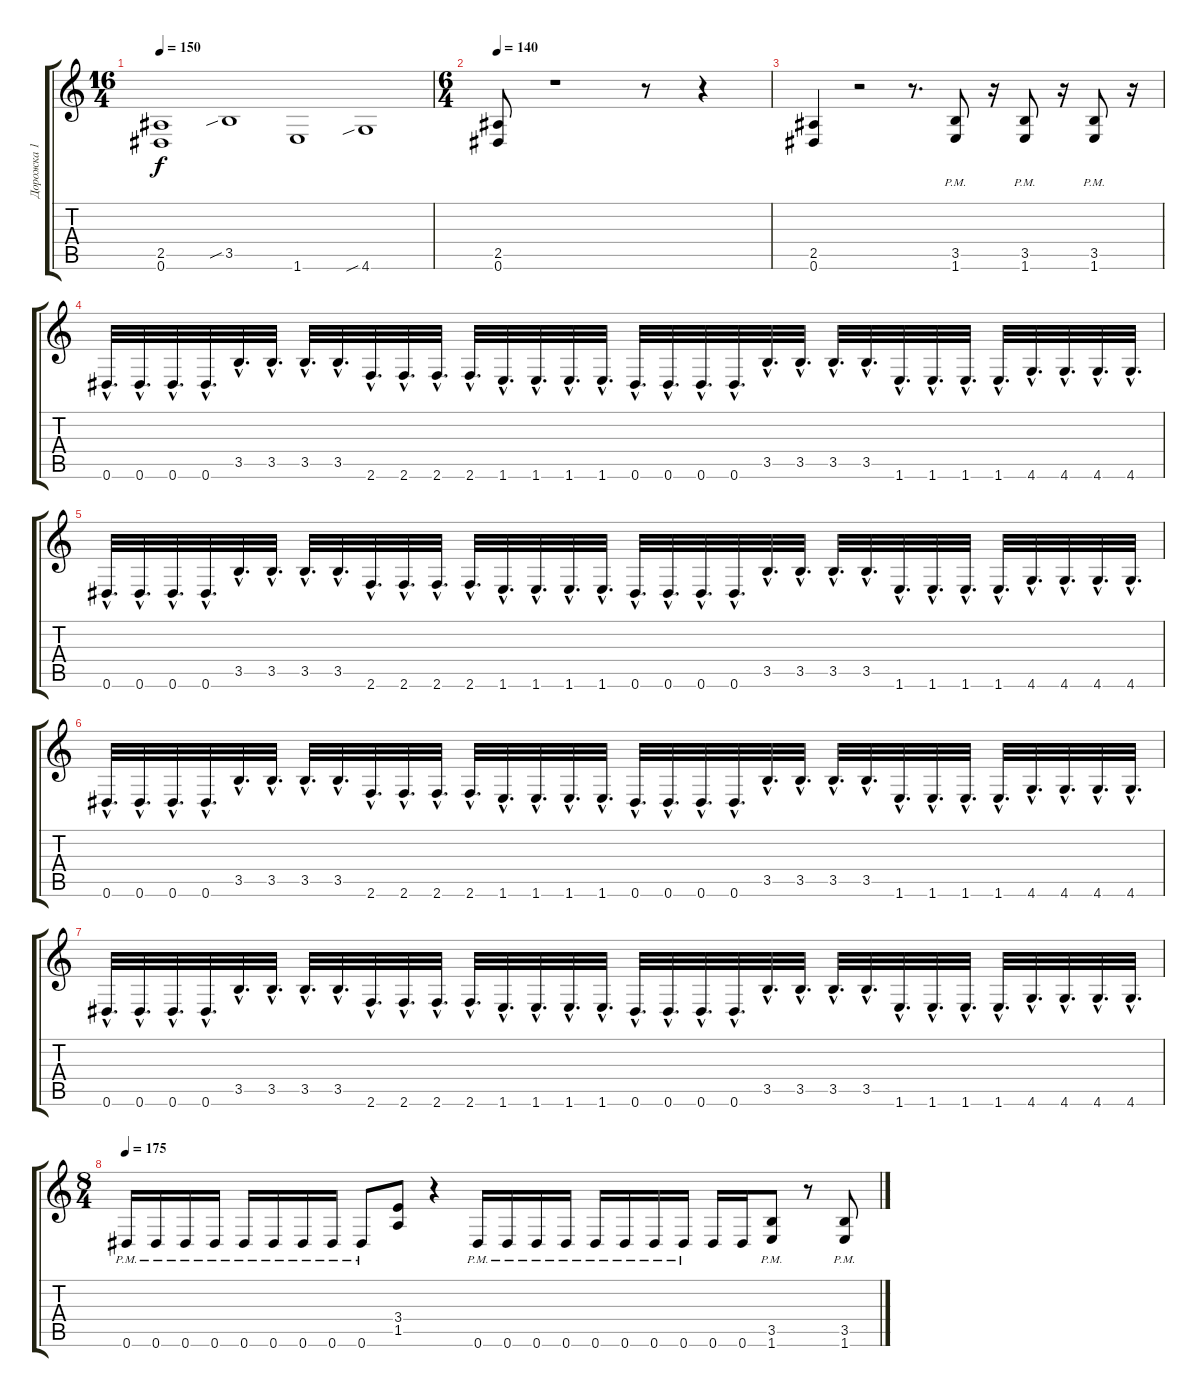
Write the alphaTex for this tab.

\track ("Дорожка 1" "Дорожка 1") {instrument distortionguitar}
\staff {score tabs}
\tuning (Eb4 Bb3 Gb3 Db3 Ab2 Eb2) {hide}
\ts (16 4)
\tempo 150
\clef g2
\ks c
(2.5 0.6).1{dy f} 3.5{sib}.1 1.6.1 4.6{sib}.1 |
\ts (6 4)
\tempo 140
(2.5 0.6).8 r.1 r.8 r.4 |
(2.5 0.6).4 r.2 r.8{d} (3.5{pm} 1.6{pm}).8 r.16 (3.5{pm} 1.6{pm}).8 r.16 (3.5{pm} 1.6{pm}).8 r.16 |
0.6{hac}.32{d} 0.6{hac}.32{d} 0.6{hac}.32{d} 0.6{hac}.32{d} 3.5{hac}.32{d} 3.5{hac}.32{d} 3.5{hac}.32{d} 3.5{hac}.32{d} 2.6{hac}.32{d} 2.6{hac}.32{d} 2.6{hac}.32{d} 2.6{hac}.32{d} 1.6{hac}.32{d} 1.6{hac}.32{d} 1.6{hac}.32{d} 1.6{hac}.32{d} 0.6{hac}.32{d} 0.6{hac}.32{d} 0.6{hac}.32{d} 0.6{hac}.32{d} 3.5{hac}.32{d} 3.5{hac}.32{d} 3.5{hac}.32{d} 3.5{hac}.32{d} 1.6{hac}.32{d} 1.6{hac}.32{d} 1.6{hac}.32{d} 1.6{hac}.32{d} 4.6{hac}.32{d} 4.6{hac}.32{d} 4.6{hac}.32{d} 4.6{hac}.32{d} |
0.6{hac}.32{d} 0.6{hac}.32{d} 0.6{hac}.32{d} 0.6{hac}.32{d} 3.5{hac}.32{d} 3.5{hac}.32{d} 3.5{hac}.32{d} 3.5{hac}.32{d} 2.6{hac}.32{d} 2.6{hac}.32{d} 2.6{hac}.32{d} 2.6{hac}.32{d} 1.6{hac}.32{d} 1.6{hac}.32{d} 1.6{hac}.32{d} 1.6{hac}.32{d} 0.6{hac}.32{d} 0.6{hac}.32{d} 0.6{hac}.32{d} 0.6{hac}.32{d} 3.5{hac}.32{d} 3.5{hac}.32{d} 3.5{hac}.32{d} 3.5{hac}.32{d} 1.6{hac}.32{d} 1.6{hac}.32{d} 1.6{hac}.32{d} 1.6{hac}.32{d} 4.6{hac}.32{d} 4.6{hac}.32{d} 4.6{hac}.32{d} 4.6{hac}.32{d} |
0.6{hac}.32{d} 0.6{hac}.32{d} 0.6{hac}.32{d} 0.6{hac}.32{d} 3.5{hac}.32{d} 3.5{hac}.32{d} 3.5{hac}.32{d} 3.5{hac}.32{d} 2.6{hac}.32{d} 2.6{hac}.32{d} 2.6{hac}.32{d} 2.6{hac}.32{d} 1.6{hac}.32{d} 1.6{hac}.32{d} 1.6{hac}.32{d} 1.6{hac}.32{d} 0.6{hac}.32{d} 0.6{hac}.32{d} 0.6{hac}.32{d} 0.6{hac}.32{d} 3.5{hac}.32{d} 3.5{hac}.32{d} 3.5{hac}.32{d} 3.5{hac}.32{d} 1.6{hac}.32{d} 1.6{hac}.32{d} 1.6{hac}.32{d} 1.6{hac}.32{d} 4.6{hac}.32{d} 4.6{hac}.32{d} 4.6{hac}.32{d} 4.6{hac}.32{d} |
0.6{hac}.32{d} 0.6{hac}.32{d} 0.6{hac}.32{d} 0.6{hac}.32{d} 3.5{hac}.32{d} 3.5{hac}.32{d} 3.5{hac}.32{d} 3.5{hac}.32{d} 2.6{hac}.32{d} 2.6{hac}.32{d} 2.6{hac}.32{d} 2.6{hac}.32{d} 1.6{hac}.32{d} 1.6{hac}.32{d} 1.6{hac}.32{d} 1.6{hac}.32{d} 0.6{hac}.32{d} 0.6{hac}.32{d} 0.6{hac}.32{d} 0.6{hac}.32{d} 3.5{hac}.32{d} 3.5{hac}.32{d} 3.5{hac}.32{d} 3.5{hac}.32{d} 1.6{hac}.32{d} 1.6{hac}.32{d} 1.6{hac}.32{d} 1.6{hac}.32{d} 4.6{hac}.32{d} 4.6{hac}.32{d} 4.6{hac}.32{d} 4.6{hac}.32{d} |
\ts (8 4)
\tempo 175
0.6{pm}.16 0.6{pm}.16 0.6{pm}.16 0.6{pm}.16 0.6{pm}.16 0.6{pm}.16 0.6{pm}.16 0.6{pm}.16 0.6{pm}.8 (3.4 1.5).8 r.4 0.6{pm}.16 0.6{pm}.16 0.6{pm}.16 0.6{pm}.16 0.6{pm}.16 0.6{pm}.16 0.6{pm}.16 0.6{pm}.16 0.6.16 0.6.16 (3.5{pm} 1.6{pm}).8 r.8 (3.5{pm} 1.6{pm}).8
